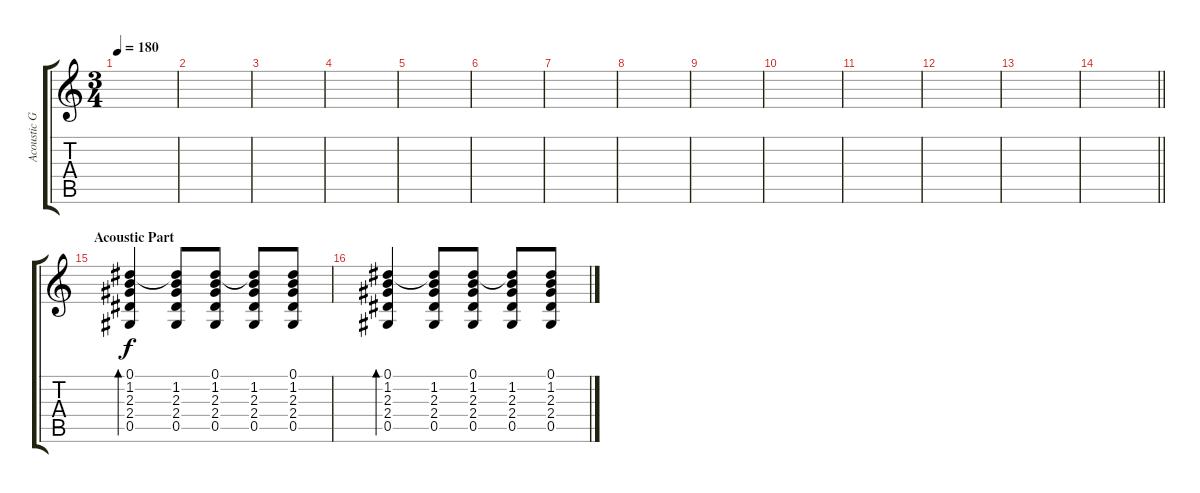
\track ("Acoustic Guitar 1" "Acoustic G") {instrument acousticguitarsteel}
\staff {score tabs}
\tuning (Eb4 Bb3 Gb3 Db3 Ab2 Eb2) {hide}
\ts (3 4)
\tempo 180
\clef g2
\ks c
|
|
|
|
|
|
|
|
|
|
|
|
|
\barLineRight lightlight
|
\section ("" "Acoustic Part")
(0.1 1.2 2.3 2.4 0.5).4{bd 240} (0.1{t} 1.2 2.3 2.4 0.5).8 (0.1 1.2 2.3 2.4 0.5).8 (0.1{t} 1.2 2.3 2.4 0.5).8 (0.1 1.2 2.3 2.4 0.5).8 |
(0.1 1.2 2.3 2.4 0.5).4{bd 30} (0.1{t} 1.2 2.3 2.4 0.5).8 (0.1 1.2 2.3 2.4 0.5).8 (0.1{t} 1.2 2.3 2.4 0.5).8 (0.1 1.2 2.3 2.4 0.5).8
